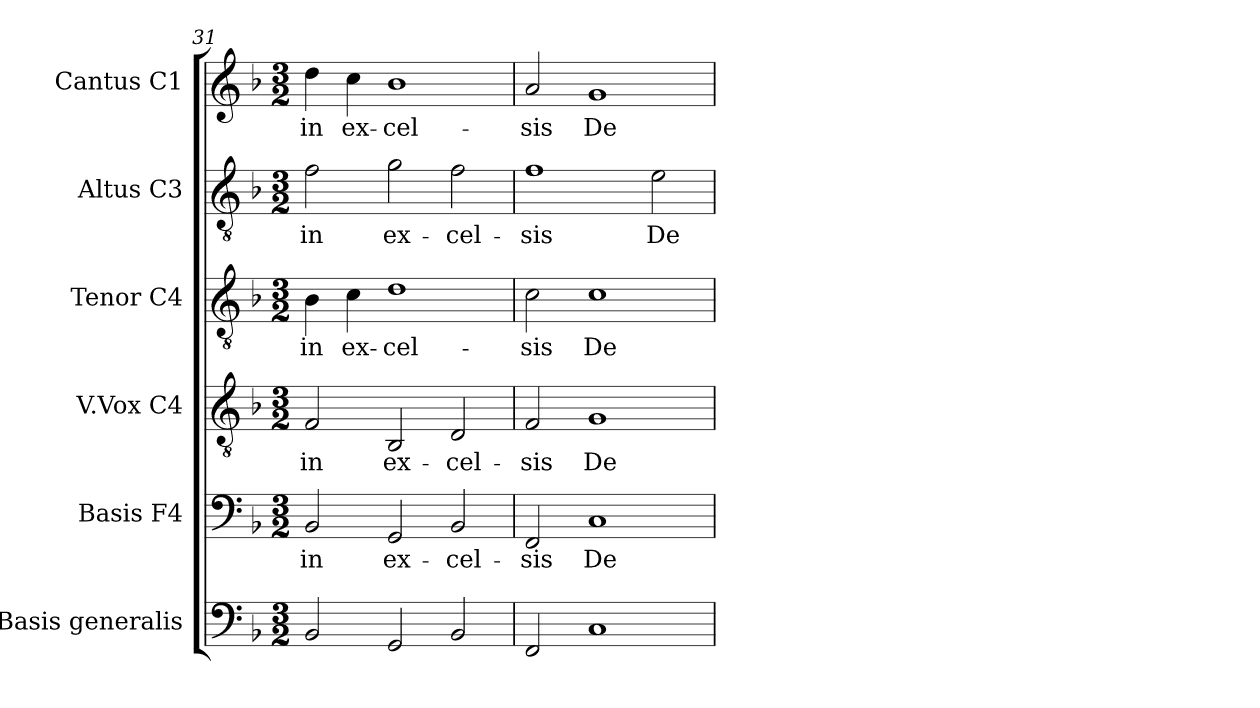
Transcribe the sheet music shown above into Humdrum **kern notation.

**kern	**kern	**text	**kern	**text	**kern	**text	**kern	**text	**kern	**text
*part6	*part5	*part5	*part4	*part4	*part3	*part3	*part2	*part2	*part1	*part1
*staff6	*staff5	*staff5	*staff4	*staff4	*staff3	*staff3	*staff2	*staff2	*staff1	*staff1
*I"Basis  generalis	*I"Basis  F4	*	*I"V.Vox  C4	*	*I"Tenor  C4	*	*I"Altus  C3	*	*I"Cantus  C1	*
*	*I'B	*	*	*	*I'T	*	*I'A	*	*I'C	*
*clefF4	*clefF4	*	*clefGv2	*	*clefGv2	*	*clefGv2	*	*clefG2	*
*k[b-]	*k[b-]	*	*k[b-]	*	*k[b-]	*	*k[b-]	*	*k[b-]	*
*F:	*F:	*	*F:	*	*F:	*	*F:	*	*F:	*
*M3/2	*M3/2	*	*M3/2	*	*M3/2	*	*M3/2	*	*M3/2	*
=31	=31	=31	=31	=31	=31	=31	=31	=31	=31	=31
!	!	!LO:LY:b:cj	!	!LO:LY:b:cj	!	!LO:LY:b:cj	!	!LO:LY:b:cj	!	!LO:LY:b:cj
2BB-/	2BB-/	in	2F/	in	4B-\	in	2f\	in	4dd\	in
!	!	!	!	!	!	!LO:LY:b:cj	!	!	!	!LO:LY:b:cj
.	.	.	.	.	4c\	ex-	.	.	4cc\	ex-
!	!	!LO:LY:b:cj	!	!LO:LY:b:cj	!	!LO:LY:b:cj	!	!LO:LY:b:cj	!	!LO:LY:b:cj
2GG/	2GG/	ex-	2BB-/	ex-	1d	-cel-	2g\	ex-	1b-	-cel-
!	!	!LO:LY:b:cj	!	!LO:LY:b:cj	!	!	!	!LO:LY:b:cj	!	!
2BB-/	2BB-/	-cel-	2D/	-cel-	.	.	2f\	-cel-	.	.
=32	=32	=32	=32	=32	=32	=32	=32	=32	=32	=32
!	!	!LO:LY:b:cj	!	!LO:LY:b:cj	!	!LO:LY:b:cj	!	!LO:LY:b:cj	!	!LO:LY:b:cj
2FF/	2FF/	-sis	2F/	-sis	2c\	-sis	1f	-sis	2a/	-sis
!	!	!LO:LY:b:cj	!	!LO:LY:b:cj	!	!LO:LY:b:cj	!	!	!	!LO:LY:b:cj
1C	1C	De-	1G	De-	1c	De-	.	.	1g	De-
!	!	!	!	!	!	!	!	!LO:LY:b:cj	!	!
.	.	.	.	.	.	.	2e\	De-	.	.
=	=	=	=	=	=	=	=	=	=	=
*-	*-	*-	*-	*-	*-	*-	*-	*-	*-	*-
